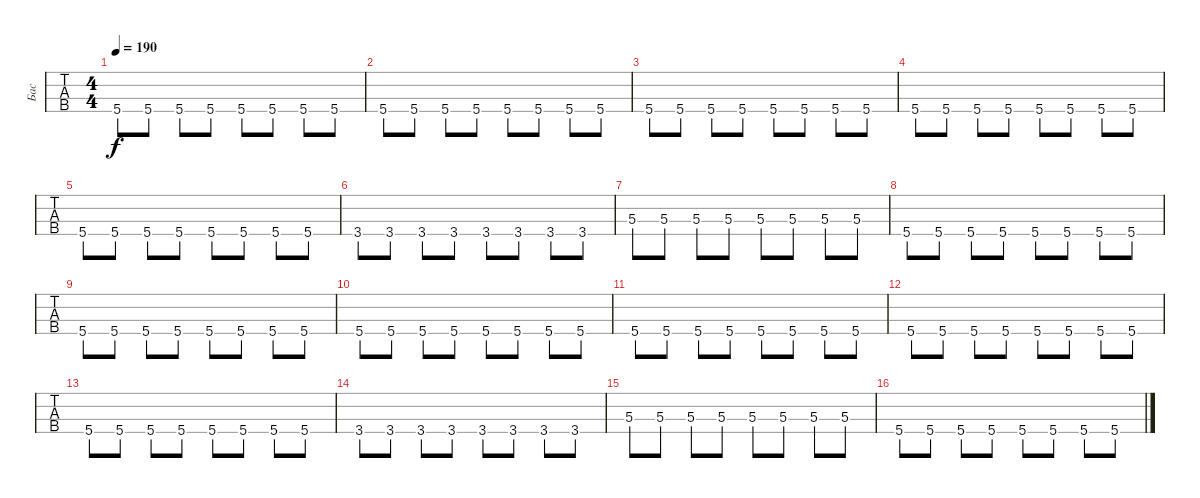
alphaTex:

\track ("Бас" "Бас") {instrument electricbassfinger}
\staff {tabs}
\tuning (G2 D2 A1 E1) {hide}
\ts (4 4)
\tempo 190
\clef f4
\ks c
5.4.8{dy f} 5.4.8 5.4.8 5.4.8 5.4.8 5.4.8 5.4.8 5.4.8 |
5.4.8 5.4.8 5.4.8 5.4.8 5.4.8 5.4.8 5.4.8 5.4.8 |
5.4.8 5.4.8 5.4.8 5.4.8 5.4.8 5.4.8 5.4.8 5.4.8 |
5.4.8 5.4.8 5.4.8 5.4.8 5.4.8 5.4.8 5.4.8 5.4.8 |
5.4.8 5.4.8 5.4.8 5.4.8 5.4.8 5.4.8 5.4.8 5.4.8 |
3.4.8 3.4.8 3.4.8 3.4.8 3.4.8 3.4.8 3.4.8 3.4.8 |
5.3.8 5.3.8 5.3.8 5.3.8 5.3.8 5.3.8 5.3.8 5.3.8 |
5.4.8 5.4.8 5.4.8 5.4.8 5.4.8 5.4.8 5.4.8 5.4.8 |
5.4.8 5.4.8 5.4.8 5.4.8 5.4.8 5.4.8 5.4.8 5.4.8 |
5.4.8 5.4.8 5.4.8 5.4.8 5.4.8 5.4.8 5.4.8 5.4.8 |
5.4.8 5.4.8 5.4.8 5.4.8 5.4.8 5.4.8 5.4.8 5.4.8 |
5.4.8 5.4.8 5.4.8 5.4.8 5.4.8 5.4.8 5.4.8 5.4.8 |
5.4.8 5.4.8 5.4.8 5.4.8 5.4.8 5.4.8 5.4.8 5.4.8 |
3.4.8 3.4.8 3.4.8 3.4.8 3.4.8 3.4.8 3.4.8 3.4.8 |
5.3.8 5.3.8 5.3.8 5.3.8 5.3.8 5.3.8 5.3.8 5.3.8 |
5.4.8 5.4.8 5.4.8 5.4.8 5.4.8 5.4.8 5.4.8 5.4.8
